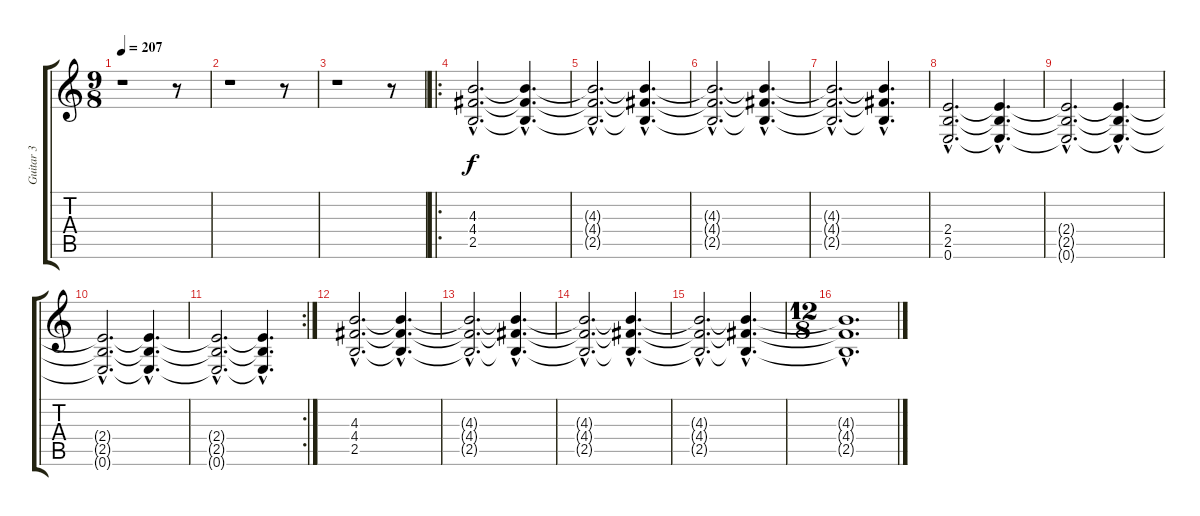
\track ("Guitar 3" "Guitar 3") {instrument overdrivenguitar}
\staff {score tabs}
\tuning (E4 B3 G3 D3 A2 E2) {hide}
\ts (9 8)
\tempo 207
\clef g2
\ks c
r.1{dy f} r.8 |
r.1 r.8 |
r.1 r.8 |
\ro
(4.3{hac} 4.4{hac} 2.5{hac}).2{d} (4.3{hac t} 4.4{hac t} 2.5{hac t}).4{d} |
(4.3{hac t} 4.4{hac t} 2.5{hac t}).2{d} (4.3{hac t} 4.4{hac t} 2.5{hac t}).4{d} |
(4.3{hac t} 4.4{hac t} 2.5{hac t}).2{d} (4.3{hac t} 4.4{hac t} 2.5{hac t}).4{d} |
(4.3{hac t} 4.4{hac t} 2.5{hac t}).2{d} (4.3{hac t} 4.4{hac t} 2.5{hac t}).4{d} |
(2.4{hac} 2.5{hac} 0.6{hac}).2{d} (2.4{hac t} 2.5{hac t} 0.6{hac t}).4{d} |
(2.4{hac t} 2.5{hac t} 0.6{hac t}).2{d} (2.4{hac t} 2.5{hac t} 0.6{hac t}).4{d} |
(2.4{hac t} 2.5{hac t} 0.6{hac t}).2{d} (2.4{hac t} 2.5{hac t} 0.6{hac t}).4{d} |
\rc 2
(2.4{hac t} 2.5{hac t} 0.6{hac t}).2{d} (2.4{hac t} 2.5{hac t} 0.6{hac t}).4{d} |
(4.3{hac} 4.4{hac} 2.5{hac}).2{d} (4.3{hac t} 4.4{hac t} 2.5{hac t}).4{d} |
(4.3{hac t} 4.4{hac t} 2.5{hac t}).2{d} (4.3{hac t} 4.4{hac t} 2.5{hac t}).4{d} |
(4.3{hac t} 4.4{hac t} 2.5{hac t}).2{d} (4.3{hac t} 4.4{hac t} 2.5{hac t}).4{d} |
(4.3{hac t} 4.4{hac t} 2.5{hac t}).2{d} (4.3{hac t} 4.4{hac t} 2.5{hac t}).4{d} |
\ts (12 8)
(4.3{hac t} 4.4{hac t} 2.5{hac t}).1{d}
